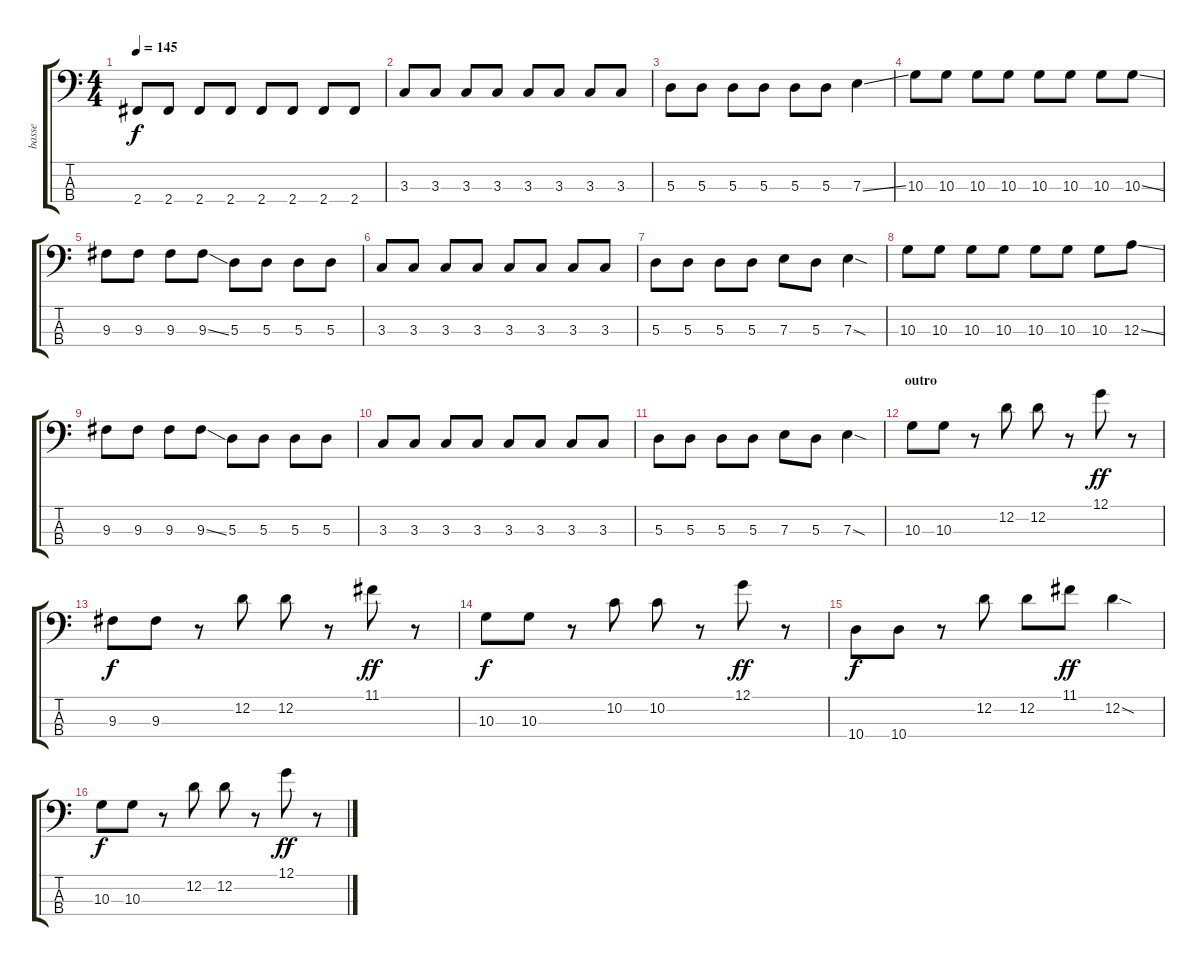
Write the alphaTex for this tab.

\track ("basse" "basse") {instrument electricbassfinger}
\staff {score tabs}
\tuning (G2 D2 A1 E1) {hide}
\ts (4 4)
\tempo 145
\clef f4
\ks c
2.4.8{dy f} 2.4.8 2.4.8 2.4.8 2.4.8 2.4.8 2.4.8 2.4.8 |
3.3.8 3.3.8 3.3.8 3.3.8 3.3.8 3.3.8 3.3.8 3.3.8 |
5.3.8 5.3.8 5.3.8 5.3.8 5.3.8 5.3.8 7.3{ss}.4 |
10.3.8 10.3.8 10.3.8 10.3.8 10.3.8 10.3.8 10.3.8 10.3{ss}.8 |
9.3.8 9.3.8 9.3.8 9.3{ss}.8 5.3.8 5.3.8 5.3.8 5.3.8 |
3.3.8 3.3.8 3.3.8 3.3.8 3.3.8 3.3.8 3.3.8 3.3.8 |
5.3.8 5.3.8 5.3.8 5.3.8 7.3.8 5.3.8 7.3{sod}.4 |
10.3.8 10.3.8 10.3.8 10.3.8 10.3.8 10.3.8 10.3.8 12.3{ss}.8 |
9.3.8 9.3.8 9.3.8 9.3{ss}.8 5.3.8 5.3.8 5.3.8 5.3.8 |
3.3.8 3.3.8 3.3.8 3.3.8 3.3.8 3.3.8 3.3.8 3.3.8 |
5.3.8 5.3.8 5.3.8 5.3.8 7.3.8 5.3.8 7.3{sod}.4 |
\section ("" "outro")
10.3.8 10.3.8 r.8 12.2.8 12.2.8 r.8 12.1.8{dy ff} r.8 |
9.3.8{dy f} 9.3.8 r.8 12.2.8 12.2.8 r.8 11.1.8{dy ff} r.8 |
10.3.8{dy f} 10.3.8 r.8 10.2.8 10.2.8 r.8 12.1.8{dy ff} r.8 |
10.4.8{dy f} 10.4.8 r.8 12.2.8 12.2.8 11.1.8{dy ff} 12.2{sod}.4 |
10.3.8{dy f} 10.3.8 r.8 12.2.8 12.2.8 r.8 12.1.8{dy ff} r.8
